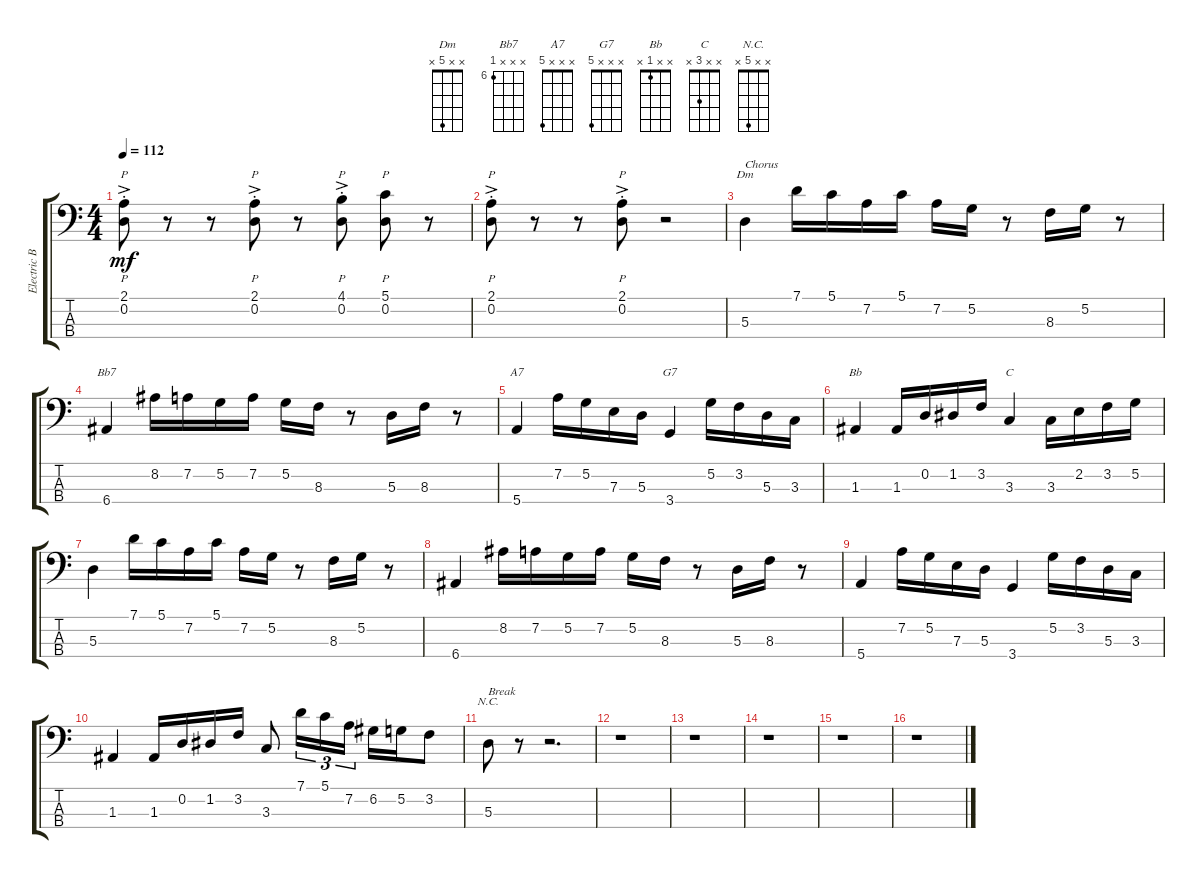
\track ("Electric Bass" "Electric B") {instrument electricbassfinger}
\staff {score tabs}
\tuning (G2 D2 A1 E1) {hide}
\chord ("Dm" x x 5 x)
\chord ("Bb7" x x x 6) {firstfret 6}
\chord ("A7" x x x 5)
\chord ("G7" x x x 5)
\chord ("Bb" x x 1 x)
\chord ("C" x x 3 x)
\chord ("N.C." x x 5 x)
\ts (4 4)
\tempo 112
\clef f4
\ks c
(2.1{ac st} 0.2{ac st}).8{p dy mf} r.8 r.8 (2.1{ac st} 0.2{ac st}).8{p} r.8 (4.1{ac st} 0.2{ac st}).8{p} (5.1 0.2).8{p} r.8 |
(2.1{ac st} 0.2{ac st}).8{p} r.8 r.8 (2.1{ac st} 0.2{ac st}).8{p} r.2 |
5.3.4{ch "Dm" txt "Chorus"} 7.1.16 5.1.16 7.2.16 5.1.16 7.2.16 5.2.16 r.8 8.3.16 5.2.16 r.8 |
6.4.4{ch "Bb7"} 8.2.16 7.2.16 5.2.16 7.2.16 5.2.16 8.3.16 r.8 5.3.16 8.3.16 r.8 |
5.4.4{ch "A7"} 7.2.16 5.2.16 7.3.16 5.3.16 3.4.4{ch "G7"} 5.2.16 3.2.16 5.3.16 3.3.16 |
1.3.4{ch "Bb"} 1.3.16 0.2.16 1.2.16 3.2.16 3.3.4{ch "C"} 3.3.16 2.2.16 3.2.16 5.2.16 |
5.3.4 7.1.16 5.1.16 7.2.16 5.1.16 7.2.16 5.2.16 r.8 8.3.16 5.2.16 r.8 |
6.4.4 8.2.16 7.2.16 5.2.16 7.2.16 5.2.16 8.3.16 r.8 5.3.16 8.3.16 r.8 |
5.4.4 7.2.16 5.2.16 7.3.16 5.3.16 3.4.4 5.2.16 3.2.16 5.3.16 3.3.16 |
1.3.4 1.3.16 0.2.16 1.2.16 3.2.16 3.3.8 7.1.16{tu (3 2)} 5.1.16{tu (3 2)} 7.2.16{tu (3 2)} 6.2.16 5.2.16 3.2.8 |
5.3.8{ch "N.C." txt "Break"} r.8 r.2{d} |
r.1 |
r.1 |
r.1 |
r.1 |
r.1
